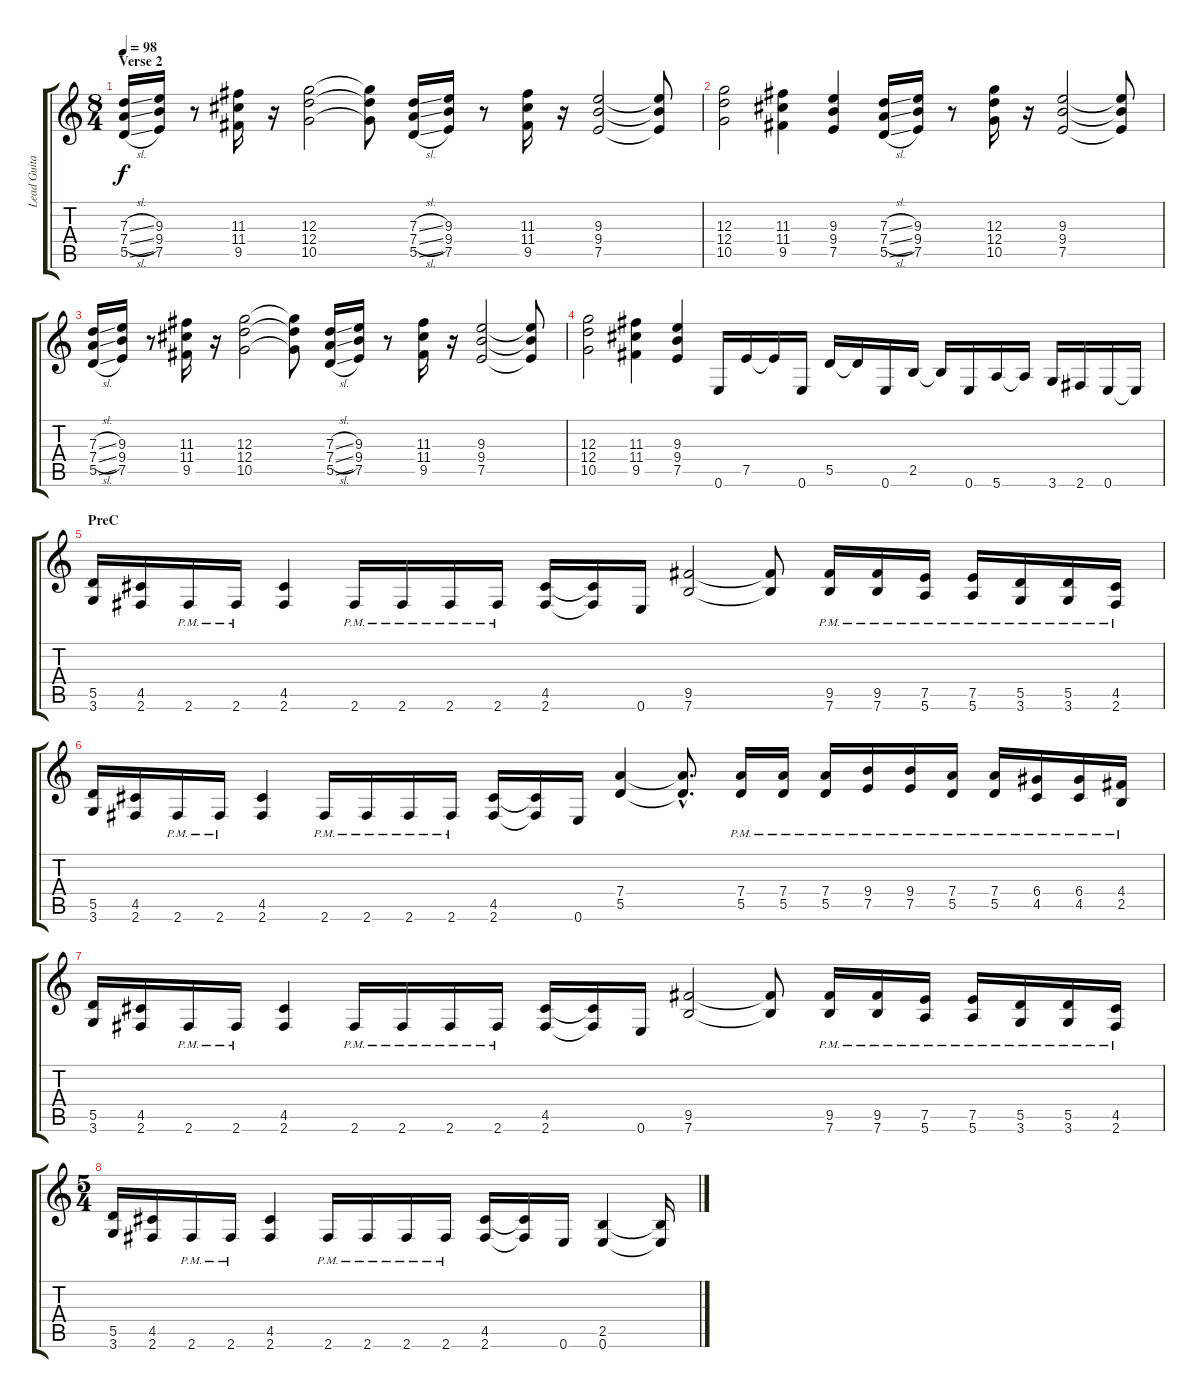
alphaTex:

\track ("Lead Guitar" "Lead Guita") {instrument overdrivenguitar}
\staff {score tabs}
\tuning (E4 B3 G3 D3 A2 E2) {hide}
\ts (8 4)
\section ("" "Verse 2")
\tempo 98
\clef g2
\ks c
(7.3{sl} 7.4{sl} 5.5{sl}).16{dy f} (9.3 9.4 7.5).16 r.8 (11.3 11.4 9.5).16 r.16 (12.3 12.4 10.5).2 (12.3{t} 12.4{t} 10.5{t}).8 (7.3{sl} 7.4{sl} 5.5{sl}).16 (9.3 9.4 7.5).16 r.8 (11.3 11.4 9.5).16 r.16 (9.3 9.4 7.5).2 (9.3{t} 9.4{t} 7.5{t}).8 |
(12.3 12.4 10.5).2 (11.3 11.4 9.5).4 (9.3 9.4 7.5).4 (7.3{sl} 7.4{sl} 5.5{sl}).16 (9.3 9.4 7.5).16 r.8 (12.3 12.4 10.5).16 r.16 (9.3 9.4 7.5).2 (9.3{t} 9.4{t} 7.5{t}).8 |
(7.3{sl} 7.4{sl} 5.5{sl}).16 (9.3 9.4 7.5).16 r.8 (11.3 11.4 9.5).16 r.16 (12.3 12.4 10.5).2 (12.3{t} 12.4{t} 10.5{t}).8 (7.3{sl} 7.4{sl} 5.5{sl}).16 (9.3 9.4 7.5).16 r.8 (11.3 11.4 9.5).16 r.16 (9.3 9.4 7.5).2 (9.3{t} 9.4{t} 7.5{t}).8 |
(12.3 12.4 10.5).2 (11.3 11.4 9.5).4 (9.3 9.4 7.5).4 0.6.16 7.5.16 7.5{t}.16 0.6.16 5.5.16 5.5{t}.16 0.6.16 2.5.16 2.5{t}.16 0.6.16 5.6.16 5.6{t}.16 3.6.16 2.6.16 0.6.16 0.6{t}.16 |
\section ("" "PreC")
(5.5 3.6).16 (4.5 2.6).16 2.6{pm}.16 2.6{pm}.16 (4.5 2.6).4 2.6{pm}.16 2.6{pm}.16 2.6{pm}.16 2.6{pm}.16 (4.5 2.6).16 (4.5{t} 2.6{t}).16 0.6.16 (9.5 7.6).2 (9.5{t} 7.6{t}).8 (9.5{pm} 7.6).16 (9.5{pm} 7.6{pm}).16 (7.5{pm} 5.6{pm}).16 (7.5{pm} 5.6{pm}).16 (5.5{pm} 3.6{pm}).16 (5.5{pm} 3.6{pm}).16 (4.5{pm} 2.6).16 |
(5.5 3.6).16 (4.5 2.6).16 2.6{pm}.16 2.6{pm}.16 (4.5 2.6).4 2.6{pm}.16 2.6{pm}.16 2.6{pm}.16 2.6{pm}.16 (4.5 2.6).16 (4.5{t} 2.6{t}).16 0.6.16 (7.4 5.5).4 (7.4{hac t} 5.5{hac t}).8{d} (7.4{pm} 5.5{pm}).16 (7.4{pm} 5.5{pm}).16 (7.4{pm} 5.5{pm}).16 (9.4{pm} 7.5{pm}).16 (9.4{pm} 7.5{pm}).16 (7.4{pm} 5.5{pm}).16 (7.4{pm} 5.5{pm}).16 (6.4{pm} 4.5{pm}).16 (6.4{pm} 4.5{pm}).16 (4.4{pm} 2.5{pm}).16 |
(5.5 3.6).16 (4.5 2.6).16 2.6{pm}.16 2.6{pm}.16 (4.5 2.6).4 2.6{pm}.16 2.6{pm}.16 2.6{pm}.16 2.6{pm}.16 (4.5 2.6).16 (4.5{t} 2.6{t}).16 0.6.16 (9.5 7.6).2 (9.5{t} 7.6{t}).8 (9.5{pm} 7.6).16 (9.5{pm} 7.6{pm}).16 (7.5{pm} 5.6{pm}).16 (7.5{pm} 5.6{pm}).16 (5.5{pm} 3.6{pm}).16 (5.5{pm} 3.6{pm}).16 (4.5{pm} 2.6).16 |
\ts (5 4)
(5.5 3.6).16 (4.5 2.6).16 2.6{pm}.16 2.6{pm}.16 (4.5 2.6).4 2.6{pm}.16 2.6{pm}.16 2.6{pm}.16 2.6{pm}.16 (4.5 2.6).16 (4.5{t} 2.6{t}).16 0.6.16 (2.5 0.6).4 (2.5{t} 0.6{t}).16
